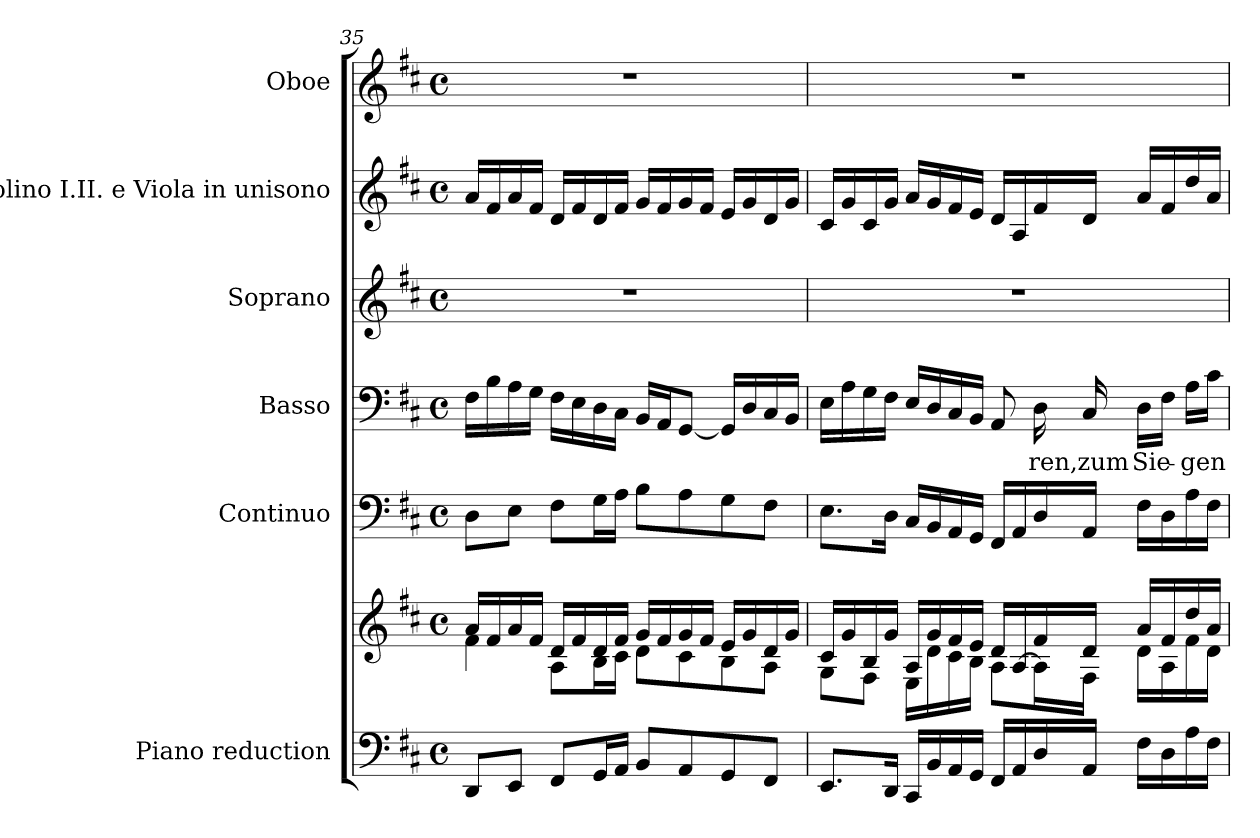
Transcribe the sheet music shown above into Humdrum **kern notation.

**kern	**kern	**kern	**kern	**text	**kern	**kern	**kern
*part6	*part6	*part5	*part4	*part4	*part3	*part2	*part1
*staff7	*staff6	*staff5	*staff4	*staff4	*staff3	*staff2	*staff1
*I"Piano reduction	*	*I"Continuo	*I"Basso	*	*I"Soprano	*I"Violino I.II. e Viola in unisono	*I"Oboe
*I'Pno	*	*	*	*	*	*	*I'Ob
!!LO:LB:g=z
*clefF4	*clefG2	*clefF4	*clefF4	*	*clefG2	*clefG2	*clefG2
*k[f#c#]	*k[f#c#]	*k[f#c#]	*k[f#c#]	*	*k[f#c#]	*k[f#c#]	*k[f#c#]
*M4/4	*M4/4	*M4/4	*M4/4	*	*M4/4	*M4/4	*M4/4
*met(c)	*met(c)	*met(c)	*met(c)	*	*met(c)	*met(c)	*met(c)
=35	=35	=35	=35	=35	=35	=35	=35
*	*^	*	*	*	*	*	*
8DD/L	16a/LL	4f#\	8D\L	16F#\LL	.	1r	16a/LL	1r
.	16f#/	.	.	16B\	.	.	16f#/	.
8EE/J	16a/	.	8E\J	16A\	.	.	16a/	.
.	16f#/JJ	.	.	16G\JJ	.	.	16f#/JJ	.
8FF#/L	16d/LL	8A\L	8F#\L	16F#\LL	.	.	16d/LL	.
.	16f#/	.	.	16E\	.	.	16f#/	.
16GG/L	16d/	16B\L	16G\L	16D\	.	.	16d/	.
16AA/JJ	16f#/JJ	16c#\JJ	16A\JJ	16C#\JJ	.	.	16f#/JJ	.
8BB/L	16g/LL	8d\L	8B\L	16BB/LL	.	.	16g/LL	.
.	16f#/	.	.	16AA/J	.	.	16f#/	.
8AA/	16g/	8c#\	8A\	[8GG/J	.	.	16g/	.
.	16f#/JJ	.	.	.	.	.	16f#/JJ	.
8GG/	16e/LL	8B\	8G\	16GG/LL]	.	.	16e/LL	.
.	16g/	.	.	16D/	.	.	16g/	.
8FF#/J	16d/	8A\J	8F#\J	16C#/	.	.	16d/	.
.	16g/JJ	.	.	16BB/JJ	.	.	16g/JJ	.
=36	=36	=36	=36	=36	=36	=36	=36	=36
8.EE/L	16c#/LL	8G\L	8.E\L	16E\LL	.	1r	16c#/LL	1r
.	16g/	.	.	16A\	.	.	16g/	.
.	16B/	8F#\J	.	16G\	.	.	16c#/	.
16DD/Jk	16g/JJ	.	16D\Jk	16F#\JJ	.	.	16g/JJ	.
16CC#/LL	16A/LL	16E\LL	16C#/LL	16E/LL	.	.	16a/LL	.
16BB/	16g/	16d\	16BB/	16D/	.	.	16g/	.
16AA/	16f#/	16c#\	16AA/	16C#/	.	.	16f#/	.
16GG/JJ	16e/JJ	16B\JJ	16GG/JJ	16BB/JJ	.	.	16e/JJ	.
16FF#/LL	16d/LL	8A\L	16FF#/LL	8AA/	.	.	16d/LL	.
16AA/	[<16A/	.	16AA/	.	.	.	16A/	.
!	!	!	!	!	!LO:LY:b	!	!	!
16D/	16f#/	16A\L]	16D/	16D\	ren,	.	16f#/	.
!	!	!	!	!	!LO:LY:b	!	!	!
16AA/JJ	16d/JJ	16F#\JJ	16AA/JJ	16C#/	zum	.	16d/JJ	.
!	!	!	!	!	!LO:LY:b	!	!	!
16F#\LL	16a/LL	16d\LL	16F#\LL	16D\LL	Sie-	.	16a/LL	.
16D\	16f#/	16A\	16D\	16F#\JJ	.	.	16f#/	.
!	!	!	!	!	!LO:LY:b	!	!	!
16A\	16dd/	16f#\	16A\	16A\LL	-gen	.	16dd/	.
16F#\JJ	16a/JJ	16d\JJ	16F#\JJ	16c#\JJ	.	.	16a/JJ	.
*	*v	*v	*	*	*	*	*	*
=	=	=	=	=	=	=	=
*-	*-	*-	*-	*-	*-	*-	*-
